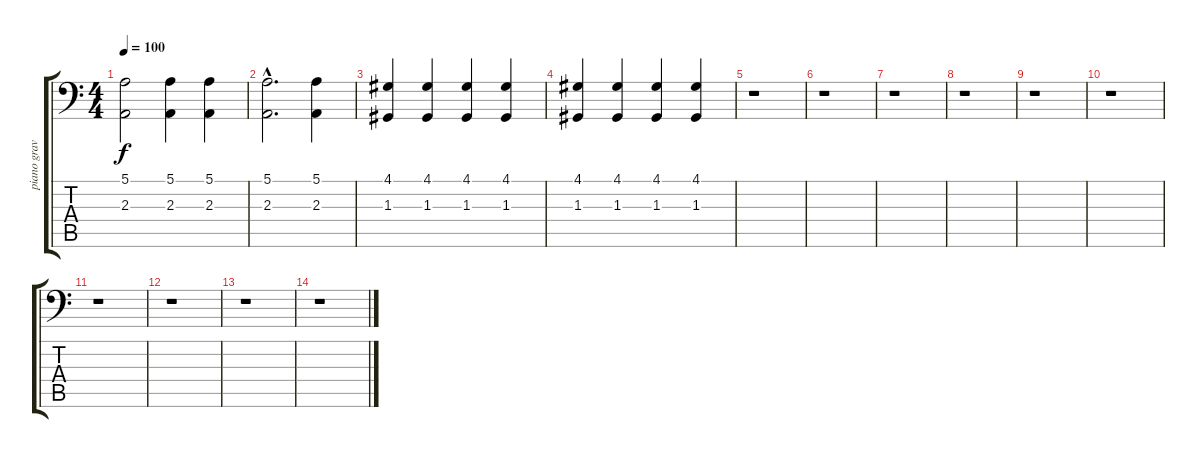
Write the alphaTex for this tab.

\track ("piano grave" "piano grav") {instrument acousticgrandpiano}
\staff {score tabs}
\tuning (E3 B2 G2 D2 A1 E1) {hide}
\ts (4 4)
\tempo 100
\clef f4
\ks c
(5.1 2.3).2{dy f} (5.1 2.3).4 (5.1 2.3).4 |
(5.1{hac} 2.3{hac}).2{d} (5.1 2.3).4 |
(4.1 1.3).4 (4.1 1.3).4 (4.1 1.3).4 (4.1 1.3).4 |
(4.1 1.3).4 (4.1 1.3).4 (4.1 1.3).4 (4.1 1.3).4 |
r.1 |
r.1 |
r.1 |
r.1 |
r.1 |
r.1 |
r.1 |
r.1 |
r.1 |
r.1
